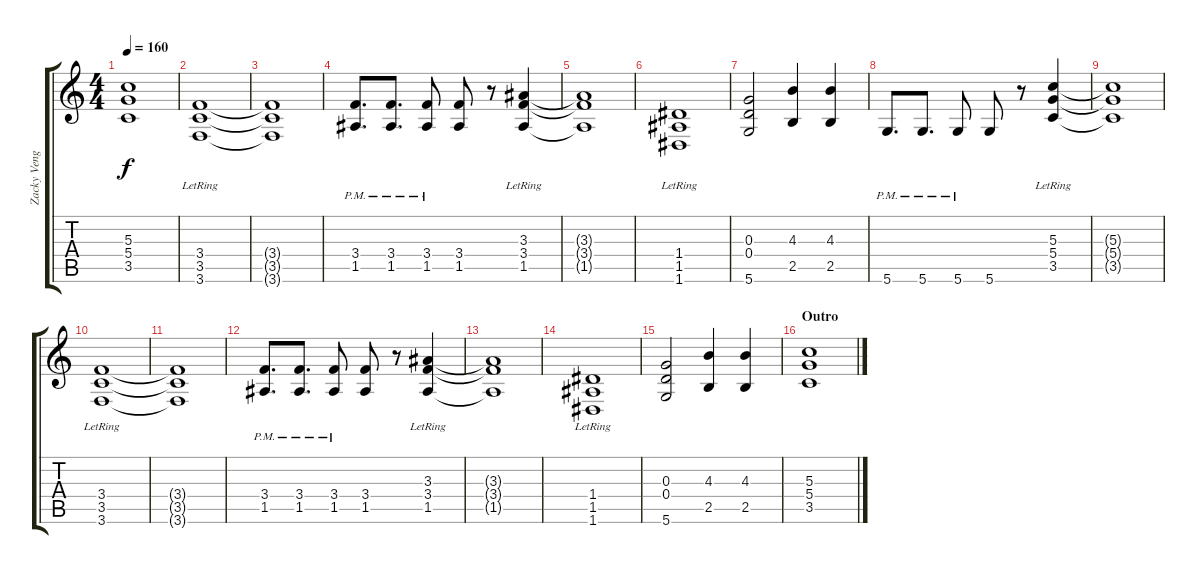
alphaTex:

\track ("Zacky Vengeance" "Zacky Veng") {instrument overdrivenguitar}
\staff {score tabs}
\tuning (E4 B3 G3 D3 A2 D2) {hide}
\ts (4 4)
\tempo 160
\clef g2
\ks c
(5.3{t} 5.4{t} 3.5{t}).1{dy f} |
(3.4{lr} 3.5{lr} 3.6{lr}).1 |
(3.4{t} 3.5{t} 3.6{t}).1 |
(3.4 1.5{pm}).8{d} (3.4 1.5{pm}).8{d} (3.4 1.5{pm}).8 (3.4 1.5).8 r.8 (3.3{lr} 3.4{lr} 1.5{lr}).4 |
(3.3{t} 3.4{t} 1.5{t}).1 |
(1.4{lr} 1.5{lr} 1.6{lr}).1 |
(0.3 0.4 5.6).2 (4.3 2.5).4 (4.3 2.5).4 |
5.6{pm}.8{d} 5.6{pm}.8{d} 5.6{pm}.8 5.6.8 r.8 (5.3{lr} 5.4{lr} 3.5{lr}).4 |
(5.3{t} 5.4{t} 3.5{t}).1 |
(3.4{lr} 3.5{lr} 3.6{lr}).1 |
(3.4{t} 3.5{t} 3.6{t}).1 |
(3.4 1.5{pm}).8{d} (3.4 1.5{pm}).8{d} (3.4 1.5{pm}).8 (3.4 1.5).8 r.8 (3.3{lr} 3.4{lr} 1.5{lr}).4 |
(3.3{t} 3.4{t} 1.5{t}).1 |
(1.4{lr} 1.5{lr} 1.6{lr}).1 |
(0.3 0.4 5.6).2 (4.3 2.5).4 (4.3 2.5).4 |
\section ("" "Outro")
(5.3 5.4 3.5).1
